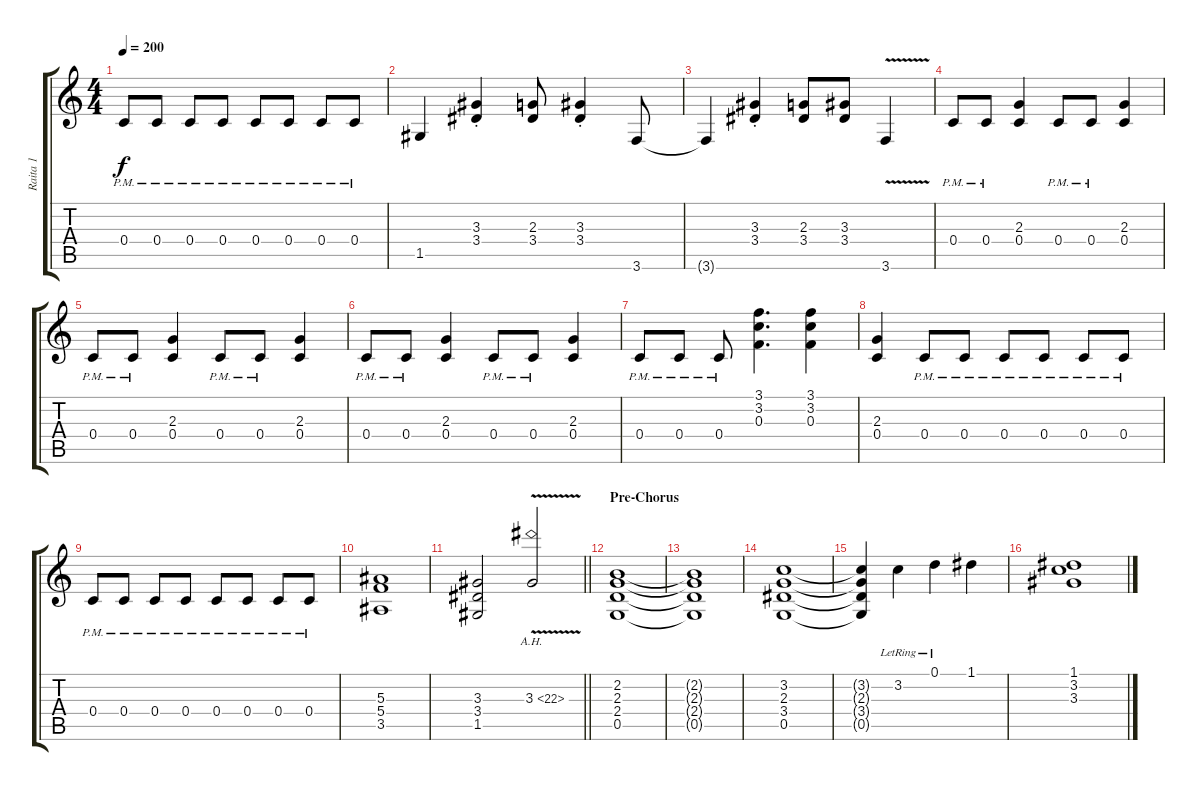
\track ("Raita 1" "Raita 1") {instrument distortionguitar}
\staff {score tabs}
\tuning (D4 A3 F3 C3 G2 D2) {hide}
\ts (4 4)
\tempo 200
\clef g2
\ks c
0.4{pm}.8{dy f} 0.4{pm}.8 0.4{pm}.8 0.4{pm}.8 0.4{pm}.8 0.4{pm}.8 0.4{pm}.8 0.4{pm}.8 |
1.5.4 (3.3{st} 3.4{st}).4 (2.3 3.4).8 (3.3{st} 3.4{st}).4 3.6.8 |
3.6{t}.4 (3.3{st} 3.4{st}).4 (2.3 3.4).8 (3.3 3.4).8 3.6{v}.4 |
0.4{pm}.8 0.4{pm}.8 (2.3 0.4).4 0.4{pm}.8 0.4{pm}.8 (2.3 0.4).4 |
0.4{pm}.8 0.4{pm}.8 (2.3 0.4).4 0.4{pm}.8 0.4{pm}.8 (2.3 0.4).4 |
0.4{pm}.8 0.4{pm}.8 (2.3 0.4).4 0.4{pm}.8 0.4{pm}.8 (2.3 0.4).4 |
0.4{pm}.8 0.4{pm}.8 0.4{pm}.8 (3.1 3.2 0.3).4{d} (3.1 3.2 0.3).4 |
(2.3 0.4).4 0.4{pm}.8 0.4{pm}.8 0.4{pm}.8 0.4{pm}.8 0.4{pm}.8 0.4{pm}.8 |
0.4{pm}.8 0.4{pm}.8 0.4{pm}.8 0.4{pm}.8 0.4{pm}.8 0.4{pm}.8 0.4{pm}.8 0.4{pm}.8 |
(5.3 5.4 3.5).1 |
\barLineRight lightlight
(3.3 3.4 1.5).2 3.3{ah 19 v}.2 |
\section ("" "Pre-Chorus")
(2.2 2.3 2.4 0.5).1 |
(2.2{t} 2.3{t} 2.4{t} 0.5{t}).1 |
(3.2 2.3 3.4 0.5).1 |
(3.2{t} 2.3{t} 3.4{t} 0.5{t}).4 3.2{lr}.4 0.1{lr}.4 1.1.4 |
(1.1 3.2 3.3).1
